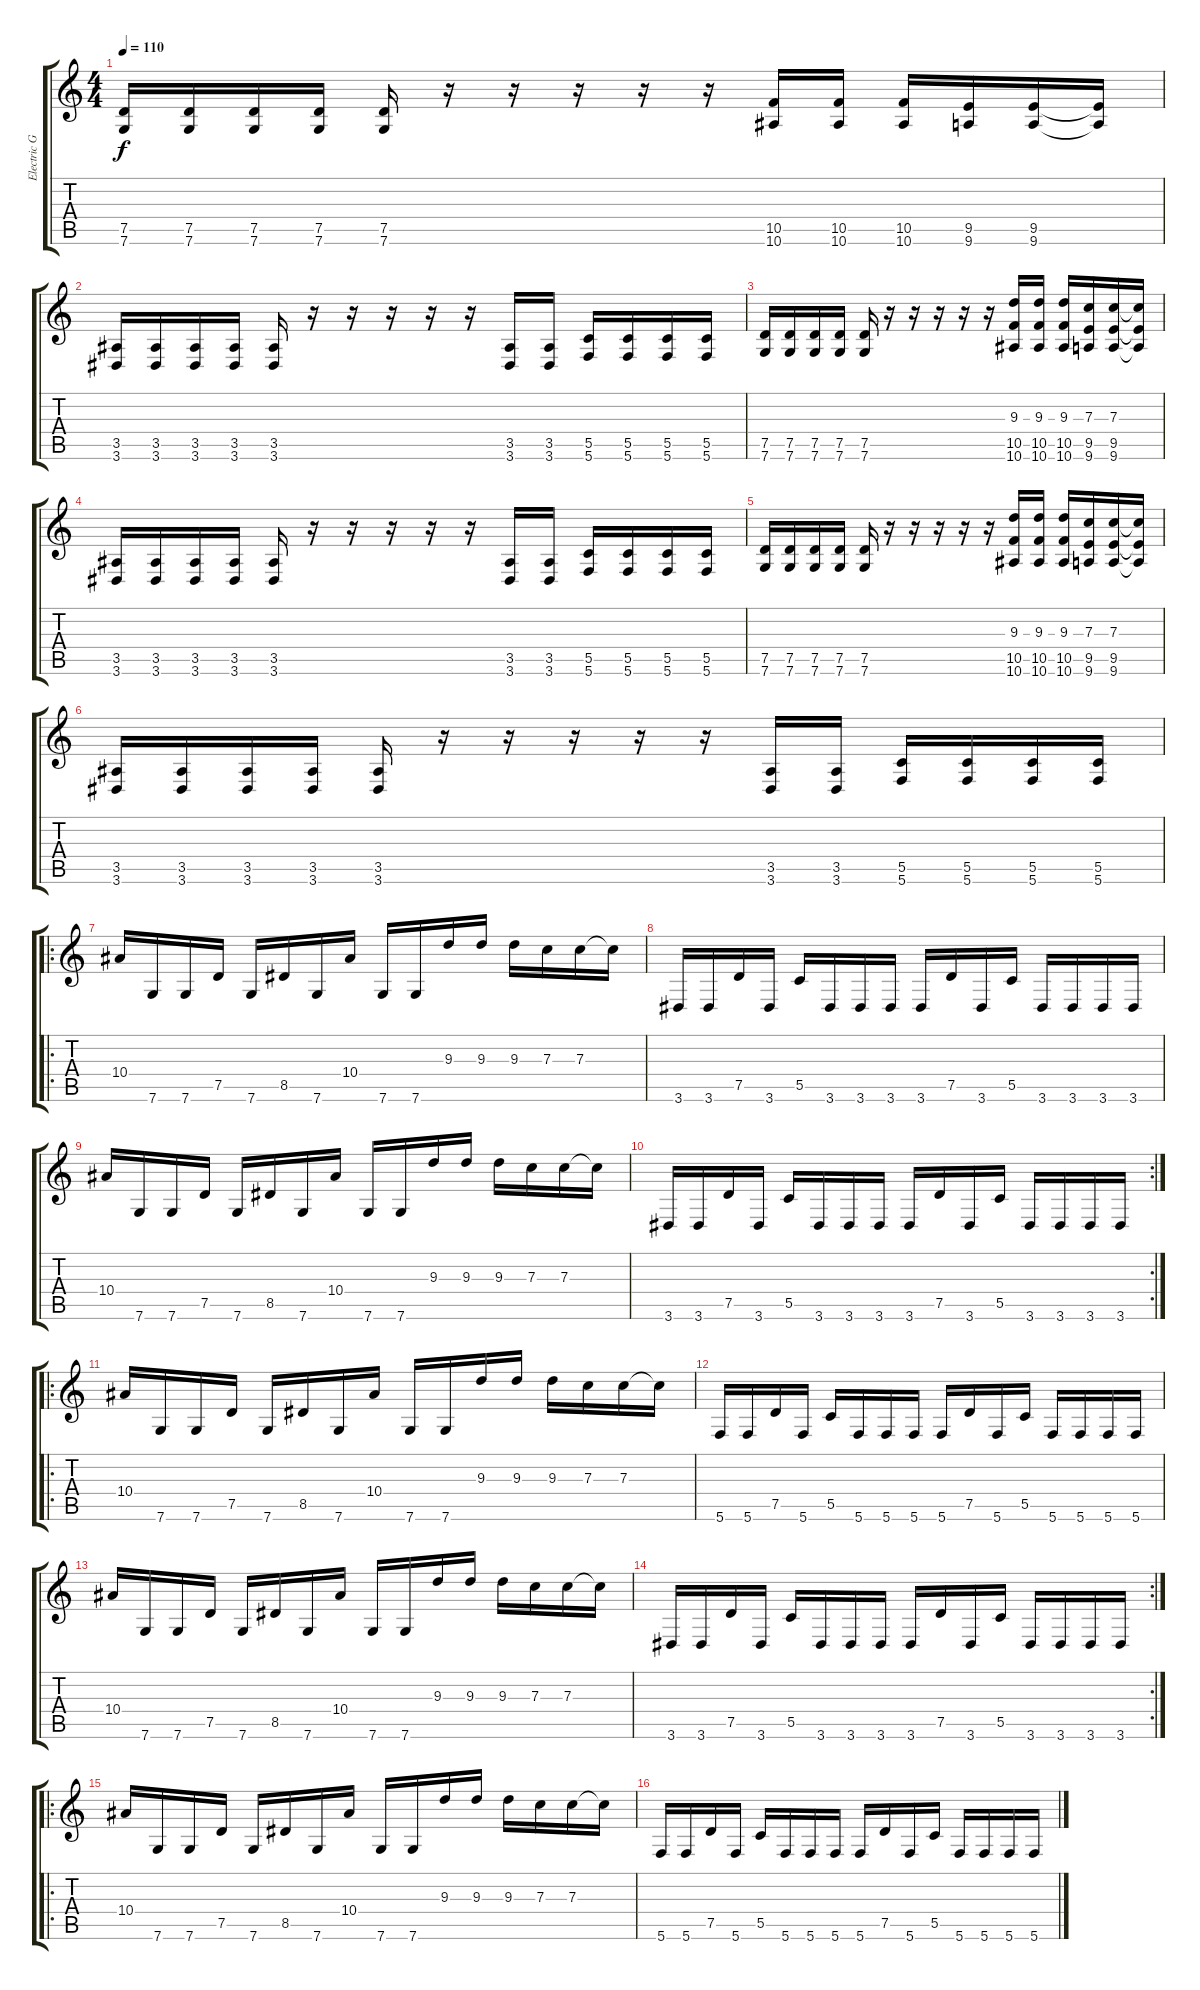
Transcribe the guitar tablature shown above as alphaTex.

\track ("Electric Guitar" "Electric G") {instrument distortionguitar}
\staff {score tabs}
\tuning (D4 A3 F3 C3 G2 C2) {hide}
\ts (4 4)
\tempo 110
\clef g2
\ks c
(7.5 7.6).16{dy f} (7.5 7.6).16 (7.5 7.6).16 (7.5 7.6).16 (7.5 7.6).16 r.16 r.16 r.16 r.16 r.16 (10.5 10.6).16 (10.5 10.6).16 (10.5 10.6).16 (9.5 9.6).16 (9.5 9.6).16 (9.5{t} 9.6{t}).16 |
(3.5 3.6).16 (3.5 3.6).16 (3.5 3.6).16 (3.5 3.6).16 (3.5 3.6).16 r.16 r.16 r.16 r.16 r.16 (3.5 3.6).16 (3.5 3.6).16 (5.5 5.6).16 (5.5 5.6).16 (5.5 5.6).16 (5.5 5.6).16 |
(7.5 7.6).16 (7.5 7.6).16 (7.5 7.6).16 (7.5 7.6).16 (7.5 7.6).16 r.16 r.16 r.16 r.16 r.16 (9.3 10.5 10.6).16 (9.3 10.5 10.6).16 (9.3 10.5 10.6).16 (7.3 9.5 9.6).16 (7.3 9.5 9.6).16 (7.3{t} 9.5{t} 9.6{t}).16 |
(3.5 3.6).16 (3.5 3.6).16 (3.5 3.6).16 (3.5 3.6).16 (3.5 3.6).16 r.16 r.16 r.16 r.16 r.16 (3.5 3.6).16 (3.5 3.6).16 (5.5 5.6).16 (5.5 5.6).16 (5.5 5.6).16 (5.5 5.6).16 |
(7.5 7.6).16 (7.5 7.6).16 (7.5 7.6).16 (7.5 7.6).16 (7.5 7.6).16 r.16 r.16 r.16 r.16 r.16 (9.3 10.5 10.6).16 (9.3 10.5 10.6).16 (9.3 10.5 10.6).16 (7.3 9.5 9.6).16 (7.3 9.5 9.6).16 (7.3{t} 9.5{t} 9.6{t}).16 |
(3.5 3.6).16 (3.5 3.6).16 (3.5 3.6).16 (3.5 3.6).16 (3.5 3.6).16 r.16 r.16 r.16 r.16 r.16 (3.5 3.6).16 (3.5 3.6).16 (5.5 5.6).16 (5.5 5.6).16 (5.5 5.6).16 (5.5 5.6).16 |
\ro
10.4.16 7.6.16 7.6.16 7.5.16 7.6.16 8.5.16 7.6.16 10.4.16 7.6.16 7.6.16 9.3.16 9.3.16 9.3.16 7.3.16 7.3.16 7.3{t}.16 |
3.6.16 3.6.16 7.5.16 3.6.16 5.5.16 3.6.16 3.6.16 3.6.16 3.6.16 7.5.16 3.6.16 5.5.16 3.6.16 3.6.16 3.6.16 3.6.16 |
10.4.16 7.6.16 7.6.16 7.5.16 7.6.16 8.5.16 7.6.16 10.4.16 7.6.16 7.6.16 9.3.16 9.3.16 9.3.16 7.3.16 7.3.16 7.3{t}.16 |
\rc 2
3.6.16 3.6.16 7.5.16 3.6.16 5.5.16 3.6.16 3.6.16 3.6.16 3.6.16 7.5.16 3.6.16 5.5.16 3.6.16 3.6.16 3.6.16 3.6.16 |
\ro
10.4.16 7.6.16 7.6.16 7.5.16 7.6.16 8.5.16 7.6.16 10.4.16 7.6.16 7.6.16 9.3.16 9.3.16 9.3.16 7.3.16 7.3.16 7.3{t}.16 |
5.6.16 5.6.16 7.5.16 5.6.16 5.5.16 5.6.16 5.6.16 5.6.16 5.6.16 7.5.16 5.6.16 5.5.16 5.6.16 5.6.16 5.6.16 5.6.16 |
10.4.16 7.6.16 7.6.16 7.5.16 7.6.16 8.5.16 7.6.16 10.4.16 7.6.16 7.6.16 9.3.16 9.3.16 9.3.16 7.3.16 7.3.16 7.3{t}.16 |
\rc 2
3.6.16 3.6.16 7.5.16 3.6.16 5.5.16 3.6.16 3.6.16 3.6.16 3.6.16 7.5.16 3.6.16 5.5.16 3.6.16 3.6.16 3.6.16 3.6.16 |
\ro
10.4.16 7.6.16 7.6.16 7.5.16 7.6.16 8.5.16 7.6.16 10.4.16 7.6.16 7.6.16 9.3.16 9.3.16 9.3.16 7.3.16 7.3.16 7.3{t}.16 |
5.6.16 5.6.16 7.5.16 5.6.16 5.5.16 5.6.16 5.6.16 5.6.16 5.6.16 7.5.16 5.6.16 5.5.16 5.6.16 5.6.16 5.6.16 5.6.16
